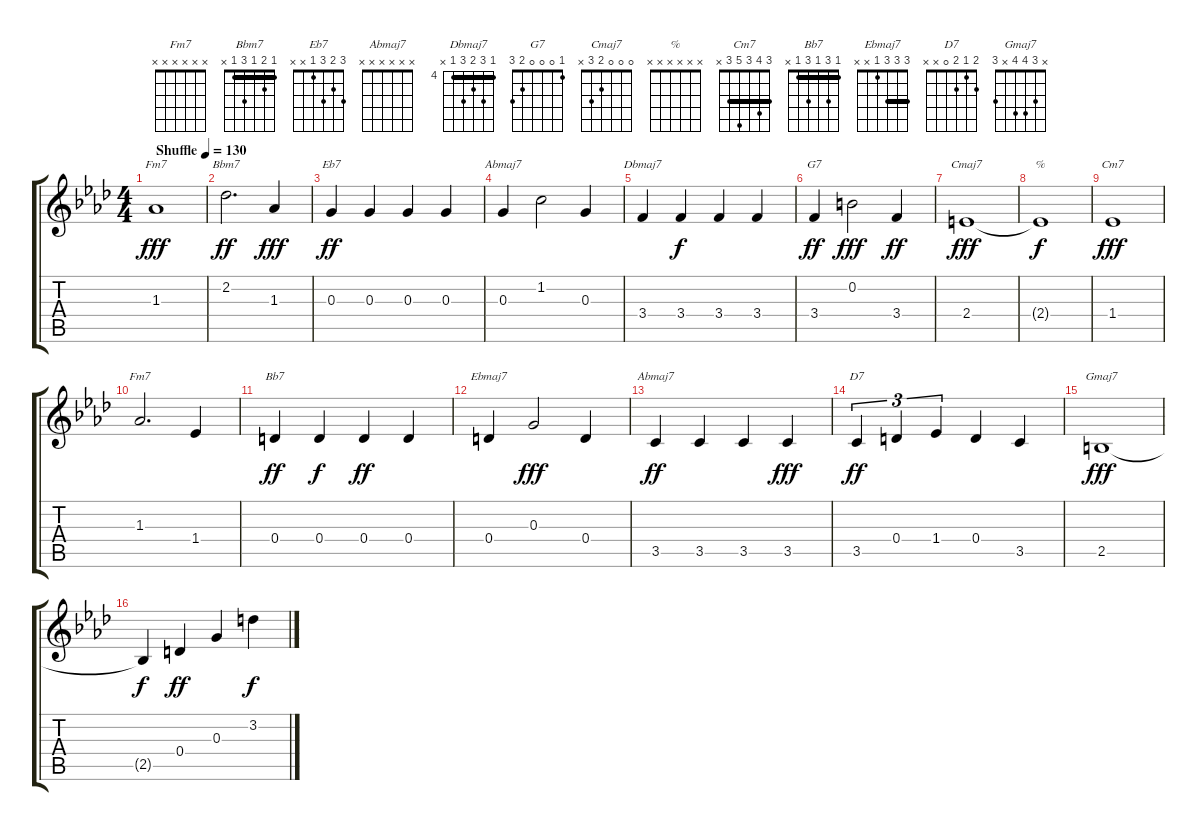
\track "" {instrument acousticguitarnylon}
\staff {score tabs}
\tuning (E4 B3 G3 D3 A2 E2) {hide}
\chord ("Fm7" 1 1 1 1 3 1) {barre 1}
\chord ("Bbm7" 1 2 1 3 1 x) {barre 1}
\chord ("Eb7" 3 2 3 1 x x)
\chord ("Abmaj7" x 4 5 5 x 4) {firstfret 4}
\chord ("Dbmaj7" 4 6 5 6 4 x) {firstfret 4 barre 4}
\chord ("G7" 1 0 0 0 2 3)
\chord ("Cmaj7" 0 0 0 2 3 x)
\chord ("%" x x x x x x)
\chord ("Cm7" 3 4 3 5 3 x) {barre 3}
\chord ("Fm7" x x x x x x)
\chord ("Bb7" 1 3 1 3 1 x) {barre 1}
\chord ("Ebmaj7" 3 3 3 1 x x) {barre 3}
\chord ("Abmaj7" x x x x x x)
\chord ("D7" 2 1 2 0 x x)
\chord ("Gmaj7" x 3 4 4 x 3)
\ts (4 4)
\tempo (130 "Shuffle")
\clef g2
\ks fminor
1.3.1{ch "Fm7" dy fff instrument acousticguitarnylon} |
2.2.2{d ch "Bbm7" dy ff} 1.3.4{dy fff} |
0.3.4{ch "Eb7" dy ff} 0.3.4 0.3.4 0.3.4 |
0.3.4{ch "Abmaj7"} 1.2.2 0.3.4 |
3.4.4{ch "Dbmaj7"} 3.4.4{dy f} 3.4.4 3.4.4 |
3.4.4{ch "G7" dy ff} 0.2.2{dy fff} 3.4.4{dy ff} |
2.4.1{ch "Cmaj7" dy fff} |
2.4{t}.1{ch "%" dy f} |
1.4.1{ch "Cm7" dy fff} |
1.3.2{d ch "Fm7"} 1.4.4 |
0.4.4{ch "Bb7" dy ff} 0.4.4{dy f} 0.4.4{dy ff} 0.4.4 |
0.4.4{ch "Ebmaj7"} 0.3.2{dy fff} 0.4.4 |
3.5.4{ch "Abmaj7" dy ff} 3.5.4 3.5.4 3.5.4{dy fff} |
3.5.4{tu (3 2) ch "D7" dy ff} 0.4.4{tu (3 2)} 1.4.4{tu (3 2)} 0.4.4 3.5.4 |
2.5.1{ch "Gmaj7" dy fff} |
2.5{t}.4{dy f} 0.4.4{dy ff} 0.3.4 3.2.4{dy f}
